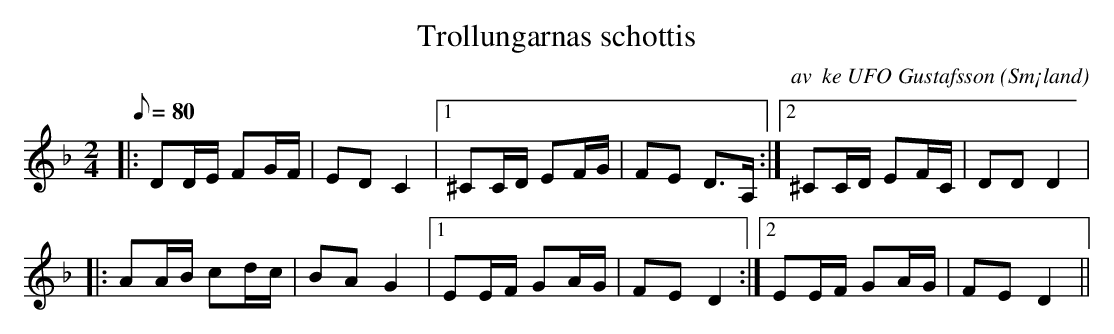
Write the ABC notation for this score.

X:1
T:Trollungarnas schottis
C:av  ke UFO Gustafsson
O:Sm¡land
M:2/4
L:1/8
K:F
Q:80
|: DD/E/  FG/F/ | ED C2 |1 ^CC/D/ EF/G/ | FE D>A, :|2 ^CC/D/ EF/C/ | DD D2 |
|: AA/B/ cd/c/ | BA G2 |1 EE/F/ GA/G/ | FE D2 :|2 EE/F/ GA/G/ | FE D2 ||
